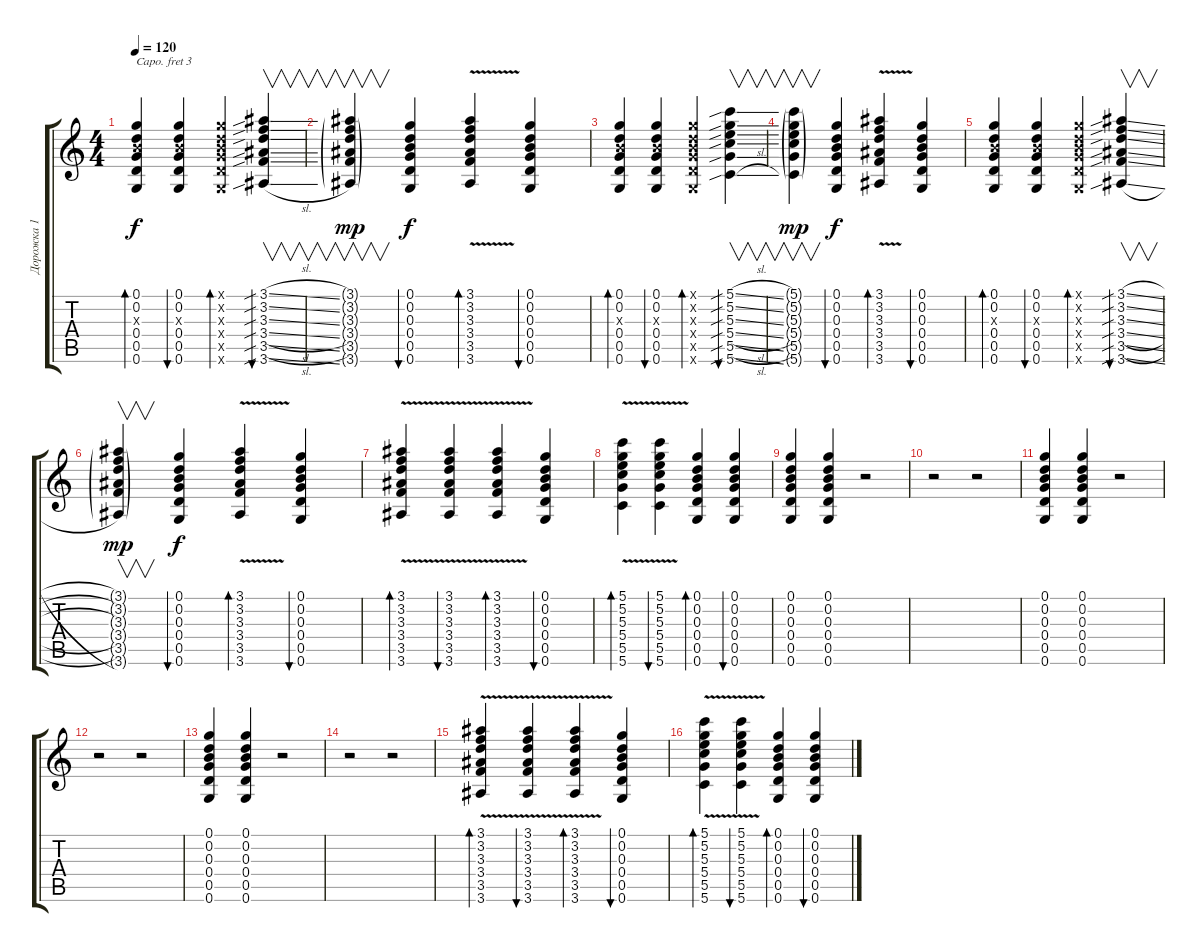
\track ("Дорожка 1" "Дорожка 1") {instrument acousticguitarsteel}
\staff {score tabs}
\capo 3
\tuning (E4 B3 Ab3 E3 B2 E2) {hide}
\ts (4 4)
\tempo 120
\clef g2
\ks c
(0.1 0.2 0.3{x} 0.4 0.5 0.6).4{bd 60 dy f} (0.1 0.2 0.3{x} 0.4 0.5 0.6).4{bu 60} (0.1{x} 0.2{x} 0.3{x} 0.4{x} 0.5{x} 0.6{x}).4{bd 60} (3.1{sib sl} 3.2{sib sl} 3.3{sib sl} 3.4{sib sl} 3.5{sib sl} 3.6{sib sl}).4{v bu 60} |
(3.1{g} 3.2{g} 3.3{g} 3.4{g} 3.5{g} 3.6{g}).4{v dy mp} (0.1 0.2 0.3 0.4 0.5 0.6).4{bu 60 dy f} (3.1 3.2 3.3 3.4 3.5{v} 3.6).4{bd 60} (0.1 0.2 0.3 0.4 0.5 0.6).4{bu 60} |
(0.1 0.2 0.3{x} 0.4 0.5 0.6).4{bd 60} (0.1 0.2 0.3{x} 0.4 0.5 0.6).4{bu 60} (0.1{x} 0.2{x} 0.3{x} 0.4{x} 0.5{x} 0.6{x}).4{bd 60} (5.1{sib sl} 5.2{sib sl} 5.3{sib sl} 5.4{sib sl} 5.5{sib sl} 5.6{sib sl}).4{v bu 60} |
(5.1{g} 5.2{g} 5.3{g} 5.4{g} 5.5{g} 5.6{g}).4{v dy mp} (0.1 0.2 0.3 0.4 0.5 0.6).4{bu 60 dy f} (3.1 3.2 3.3 3.4 3.5 3.6{v}).4{bd 60} (0.1 0.2 0.3 0.4 0.5 0.6).4{bu 60} |
(0.1 0.2 0.3{x} 0.4 0.5 0.6).4{bd 60} (0.1 0.2 0.3{x} 0.4 0.5 0.6).4{bu 60} (0.1{x} 0.2{x} 0.3{x} 0.4{x} 0.5{x} 0.6{x}).4{bd 60} (3.1{sib sl} 3.2{sib sl} 3.3{sib sl} 3.4{sib sl} 3.5{sib sl} 3.6{sib sl}).4{v bu 60} |
(3.1{g} 3.2{g} 3.3{g} 3.4{g} 3.5{g} 3.6{g}).4{v dy mp} (0.1 0.2 0.3 0.4 0.5 0.6).4{bu 60 dy f} (3.1 3.2 3.3 3.4 3.5{v} 3.6).4{bd 60} (0.1 0.2 0.3 0.4 0.5 0.6).4{bu 60} |
(3.1 3.2 3.3 3.4 3.5 3.6{v}).4{bd 60} (3.1 3.2 3.3 3.4 3.5{v} 3.6).4{bu 60} (3.1 3.2 3.3 3.4 3.5{v} 3.6).4{bd 60} (0.1 0.2 0.3 0.4 0.5 0.6).4{bu 60} |
(5.1 5.2 5.3 5.4 5.5 5.6{v}).4{bd 60} (5.1 5.2 5.3 5.4 5.5 5.6{v}).4{bu 60} (0.1 0.2 0.3 0.4 0.5 0.6).4{bd 60} (0.1 0.2 0.3 0.4 0.5 0.6).4{bu 60} |
(0.1 0.2 0.3 0.4 0.5 0.6).4 (0.1 0.2 0.3 0.4 0.5 0.6).4 r.2 |
r.2 r.2 |
(0.1 0.2 0.3 0.4 0.5 0.6).4 (0.1 0.2 0.3 0.4 0.5 0.6).4 r.2 |
r.2 r.2 |
(0.1 0.2 0.3 0.4 0.5 0.6).4 (0.1 0.2 0.3 0.4 0.5 0.6).4 r.2 |
r.2 r.2 |
(3.1 3.2 3.3 3.4 3.5 3.6{v}).4{bd 60} (3.1 3.2 3.3 3.4 3.5{v} 3.6).4{bu 60} (3.1 3.2 3.3 3.4 3.5{v} 3.6).4{bd 60} (0.1 0.2 0.3 0.4 0.5 0.6).4{bu 60} |
(5.1 5.2 5.3 5.4 5.5 5.6{v}).4{bd 60} (5.1 5.2 5.3 5.4 5.5 5.6{v}).4{bu 60} (0.1 0.2 0.3 0.4 0.5 0.6).4{bd 60} (0.1 0.2 0.3 0.4 0.5 0.6).4{bu 60}
